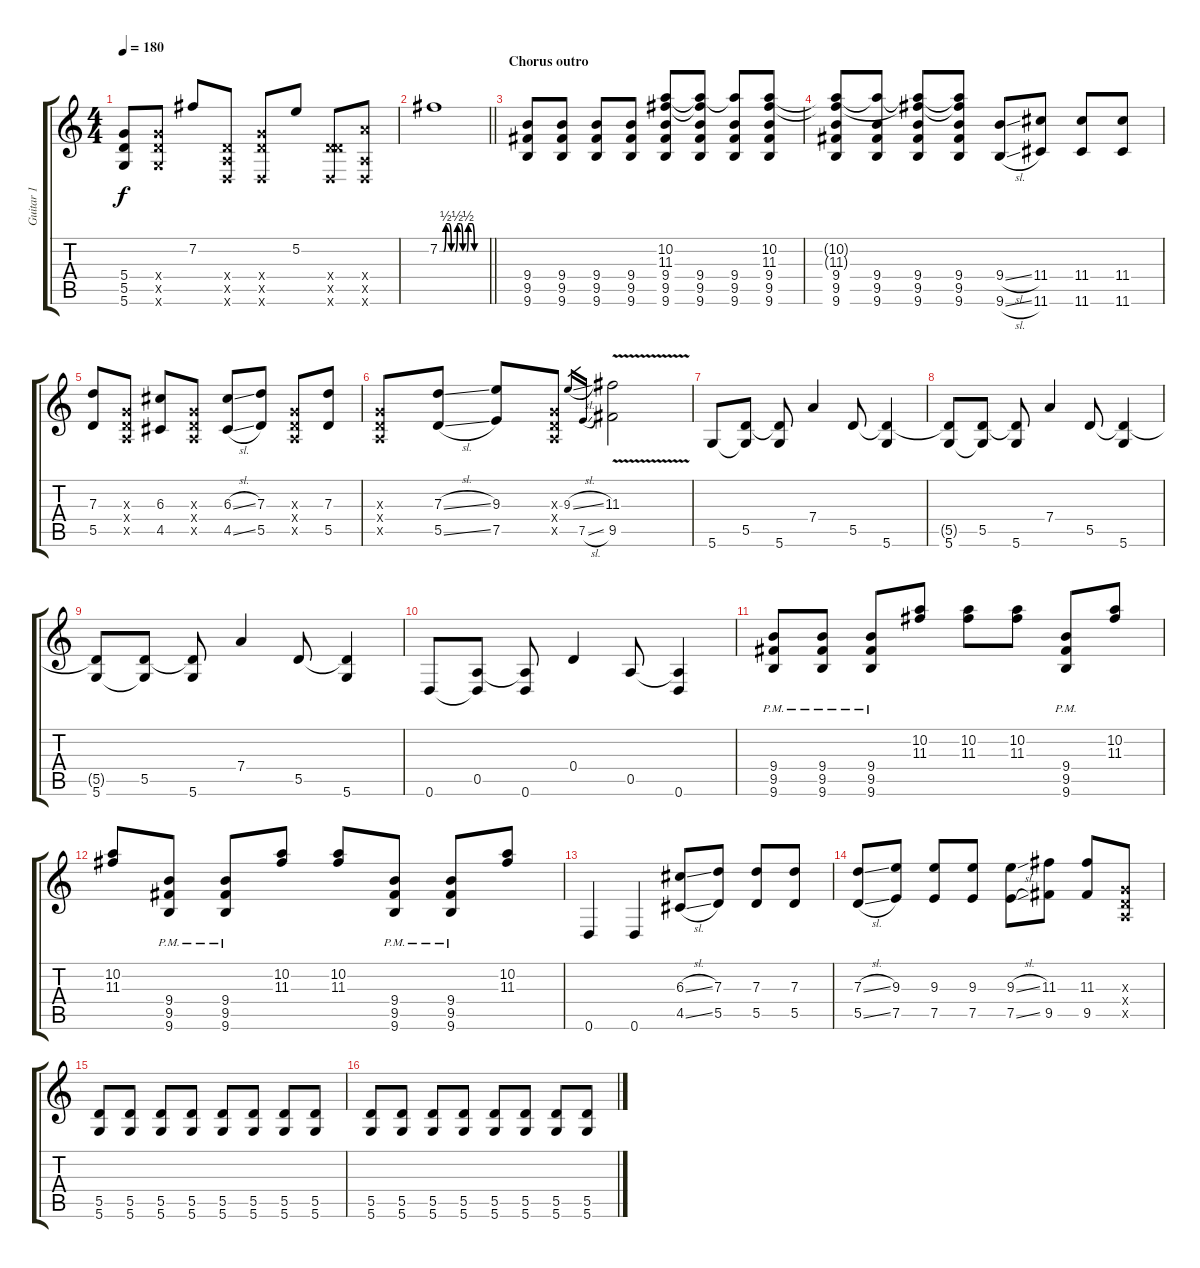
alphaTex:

\track ("Guitar 1" "Guitar 1") {instrument distortionguitar}
\staff {score tabs}
\tuning (E4 B3 G3 D3 A2 D2) {hide}
\ts (4 4)
\tempo 180
\clef g2
\ks c
(5.4{t} 5.5{t} 5.6{t}).8{dy f} (5.4{x} 5.5{x} 5.6{x}).8 7.2.8 (0.4{x} 0.5{x} 0.6{x}).8 (5.4{x} 5.5{x} 0.6{x}).8 5.2.8 (0.4{x} 5.5{x} 0.6{x}).8 (7.4{x} 0.5{x} 0.6{x}).8 |
\barLineRight lightlight
7.2{be (custom 0 0 5 0 8 2 12 2 15 0 20 0 23 2 27 2 30 0 35 0 37 2 42 2 45 0 60 0)}.1 |
\section ("" "Chorus outro")
(9.4 9.5 9.6).8 (9.4 9.5 9.6).8 (9.4 9.5 9.6).8 (9.4 9.5 9.6).8 (10.2 11.3 9.4 9.5 9.6).8 (10.2{t} 11.3{t} 9.4 9.5 9.6).8 (10.2{t} 9.4 9.5 9.6).8 (10.2 11.3 9.4 9.5 9.6).8 |
(10.2{t} 11.3{t} 9.4 9.5 9.6).8 (10.2{t} 9.4 9.5 9.6).8 (10.2{t} 11.3{t} 9.4 9.5 9.6).8 (10.2{t} 11.3{t} 9.4 9.5 9.6).8 (9.4{sl} 9.6{sl}).8 (11.4 11.6).8 (11.4 11.6).8 (11.4 11.6).8 |
(7.3 5.5).8 (0.3{x} 0.4{x} 0.5{x}).8 (6.3 4.5).8 (0.3{x} 0.4{x} 0.5{x}).8 (6.3{sl} 4.5{sl}).8 (7.3 5.5).8 (0.3{x} 0.4{x} 0.5{x}).8 (7.3 5.5).8 |
(0.3{x} 0.4{x} 0.5{x}).8 (7.3{sl} 5.5{sl}).8 (9.3 7.5).8 (0.3{x} 0.4{x} 0.5{x}).8 9.3{sl}.16{gr} 7.5{sl}.16{gr} (11.3{v} 9.5{v}).2 |
5.6.8 (5.5 5.6{t}).8 (5.5{t} 5.6).8 7.4.4 5.5.8 (5.5{t} 5.6).4 |
(5.5{t} 5.6).8 (5.5 5.6{t}).8 (5.5{t} 5.6).8 7.4.4 5.5.8 (5.5{t} 5.6).4 |
(5.5{t} 5.6).8 (5.5 5.6{t}).8 (5.5{t} 5.6).8 7.4.4 5.5.8 (5.5{t} 5.6).4 |
0.6.8 (0.5 0.6{t}).8 (0.5{t} 0.6).8 0.4.4 0.5.8 (0.5{t} 0.6).4 |
(9.4{pm} 9.5{pm} 9.6{pm}).8 (9.4{pm} 9.5{pm} 9.6{pm}).8 (9.4{pm} 9.5{pm} 9.6{pm}).8 (10.2 11.3).8 (10.2 11.3).8 (10.2 11.3).8 (9.4{pm} 9.5{pm} 9.6{pm}).8 (10.2 11.3).8 |
(10.2 11.3).8 (9.4{pm} 9.5{pm} 9.6{pm}).8 (9.4{pm} 9.5{pm} 9.6{pm}).8 (10.2 11.3).8 (10.2 11.3).8 (9.4{pm} 9.5{pm} 9.6{pm}).8 (9.4{pm} 9.5{pm} 9.6{pm}).8 (10.2 11.3).8 |
0.6.4 0.6.4 (6.3{sl} 4.5{sl}).8 (7.3 5.5).8 (7.3 5.5).8 (7.3 5.5).8 |
(7.3{sl} 5.5{sl}).8 (9.3 7.5).8 (9.3 7.5).8 (9.3 7.5).8 (9.3{sl} 7.5{sl}).8 (11.3 9.5).8 (11.3 9.5).8 (0.3{x} 0.4{x} 0.5{x}).8 |
(5.5 5.6).8 (5.5 5.6).8 (5.5 5.6).8 (5.5 5.6).8 (5.5 5.6).8 (5.5 5.6).8 (5.5 5.6).8 (5.5 5.6).8 |
(5.5 5.6).8 (5.5 5.6).8 (5.5 5.6).8 (5.5 5.6).8 (5.5 5.6).8 (5.5 5.6).8 (5.5 5.6).8 (5.5 5.6).8
